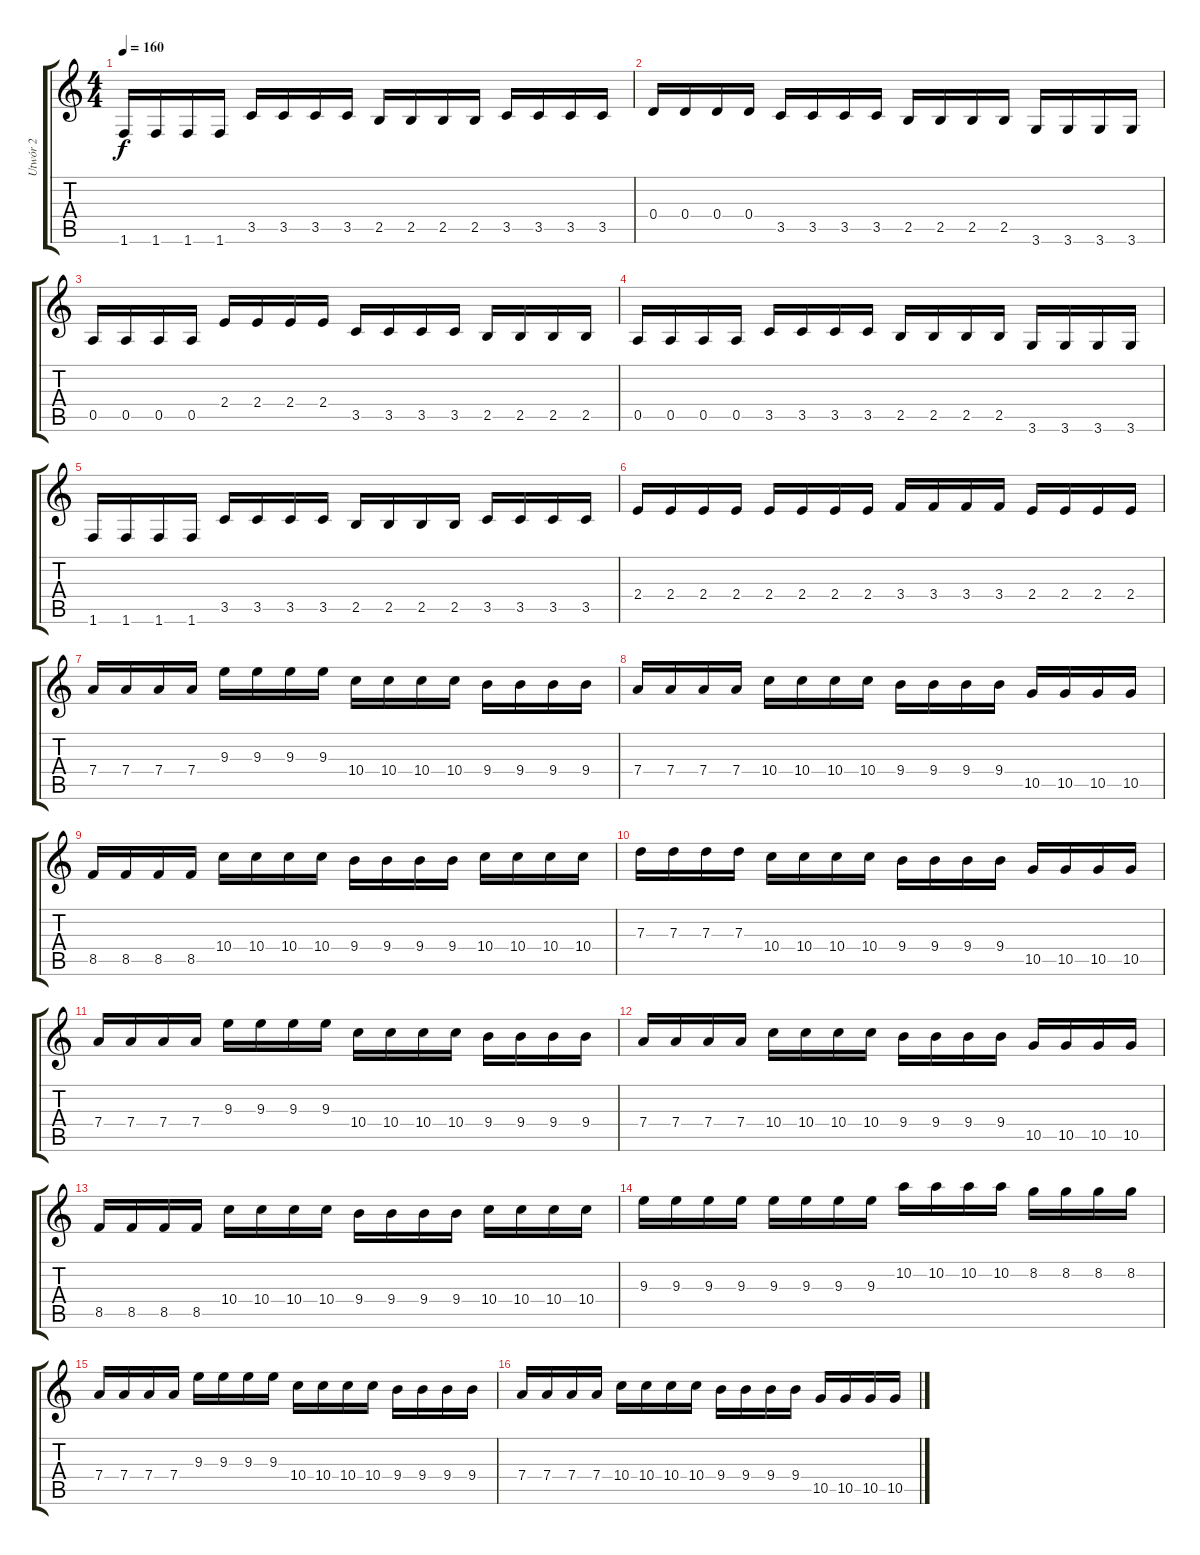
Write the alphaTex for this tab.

\track ("Utwór 2" "Utwór 2") {instrument electricguitarclean}
\staff {score tabs}
\tuning (E4 B3 G3 D3 A2 E2) {hide}
\ts (4 4)
\tempo 160
\clef g2
\ks c
1.6.16{dy f} 1.6.16 1.6.16 1.6.16 3.5.16 3.5.16 3.5.16 3.5.16 2.5.16 2.5.16 2.5.16 2.5.16 3.5.16 3.5.16 3.5.16 3.5.16 |
0.4.16 0.4.16 0.4.16 0.4.16 3.5.16 3.5.16 3.5.16 3.5.16 2.5.16 2.5.16 2.5.16 2.5.16 3.6.16 3.6.16 3.6.16 3.6.16 |
0.5.16 0.5.16 0.5.16 0.5.16 2.4.16 2.4.16 2.4.16 2.4.16 3.5.16 3.5.16 3.5.16 3.5.16 2.5.16 2.5.16 2.5.16 2.5.16 |
0.5.16 0.5.16 0.5.16 0.5.16 3.5.16 3.5.16 3.5.16 3.5.16 2.5.16 2.5.16 2.5.16 2.5.16 3.6.16 3.6.16 3.6.16 3.6.16 |
1.6.16 1.6.16 1.6.16 1.6.16 3.5.16 3.5.16 3.5.16 3.5.16 2.5.16 2.5.16 2.5.16 2.5.16 3.5.16 3.5.16 3.5.16 3.5.16 |
2.4.16 2.4.16 2.4.16 2.4.16 2.4.16 2.4.16 2.4.16 2.4.16 3.4.16 3.4.16 3.4.16 3.4.16 2.4.16 2.4.16 2.4.16 2.4.16 |
7.4.16 7.4.16 7.4.16 7.4.16 9.3.16 9.3.16 9.3.16 9.3.16 10.4.16 10.4.16 10.4.16 10.4.16 9.4.16 9.4.16 9.4.16 9.4.16 |
7.4.16 7.4.16 7.4.16 7.4.16 10.4.16 10.4.16 10.4.16 10.4.16 9.4.16 9.4.16 9.4.16 9.4.16 10.5.16 10.5.16 10.5.16 10.5.16 |
8.5.16 8.5.16 8.5.16 8.5.16 10.4.16 10.4.16 10.4.16 10.4.16 9.4.16 9.4.16 9.4.16 9.4.16 10.4.16 10.4.16 10.4.16 10.4.16 |
7.3.16 7.3.16 7.3.16 7.3.16 10.4.16 10.4.16 10.4.16 10.4.16 9.4.16 9.4.16 9.4.16 9.4.16 10.5.16 10.5.16 10.5.16 10.5.16 |
7.4.16 7.4.16 7.4.16 7.4.16 9.3.16 9.3.16 9.3.16 9.3.16 10.4.16 10.4.16 10.4.16 10.4.16 9.4.16 9.4.16 9.4.16 9.4.16 |
7.4.16 7.4.16 7.4.16 7.4.16 10.4.16 10.4.16 10.4.16 10.4.16 9.4.16 9.4.16 9.4.16 9.4.16 10.5.16 10.5.16 10.5.16 10.5.16 |
8.5.16 8.5.16 8.5.16 8.5.16 10.4.16 10.4.16 10.4.16 10.4.16 9.4.16 9.4.16 9.4.16 9.4.16 10.4.16 10.4.16 10.4.16 10.4.16 |
9.3.16 9.3.16 9.3.16 9.3.16 9.3.16 9.3.16 9.3.16 9.3.16 10.2.16 10.2.16 10.2.16 10.2.16 8.2.16 8.2.16 8.2.16 8.2.16 |
7.4.16 7.4.16 7.4.16 7.4.16 9.3.16 9.3.16 9.3.16 9.3.16 10.4.16 10.4.16 10.4.16 10.4.16 9.4.16 9.4.16 9.4.16 9.4.16 |
7.4.16 7.4.16 7.4.16 7.4.16 10.4.16 10.4.16 10.4.16 10.4.16 9.4.16 9.4.16 9.4.16 9.4.16 10.5.16 10.5.16 10.5.16 10.5.16
